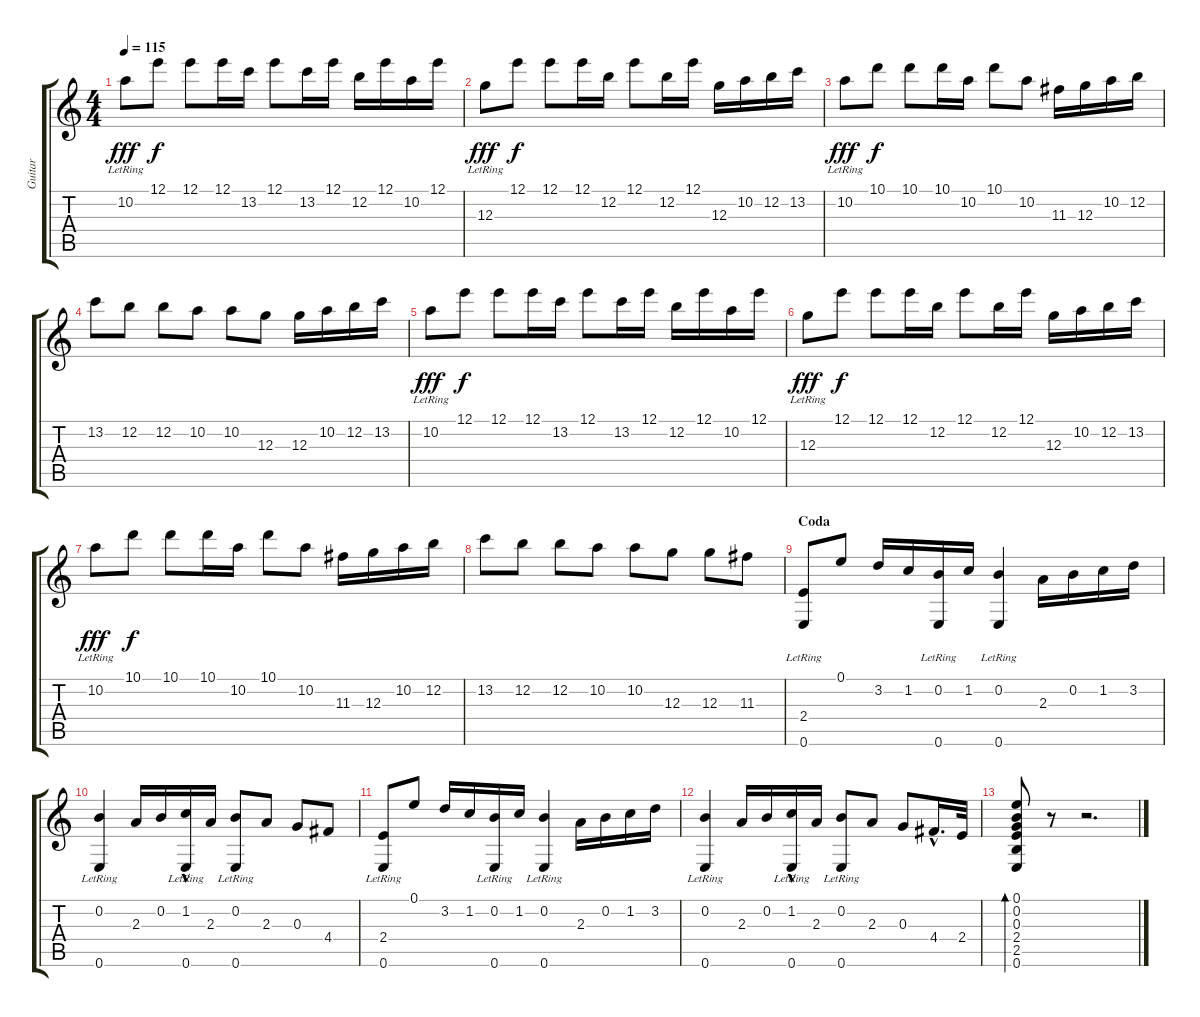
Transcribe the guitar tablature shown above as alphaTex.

\track ("Guitar" "Guitar") {instrument acousticguitarsteel}
\staff {score tabs}
\tuning (E4 B3 G3 D3 A2 E2) {hide}
\ts (4 4)
\tempo 115
\clef g2
\ks c
10.2{lr}.8{dy fff balance 2} 12.1.8{dy f} 12.1.8 12.1.16 13.2.16 12.1.8 13.2.16 12.1.16 12.2.16 12.1.16 10.2.16 12.1.16 |
12.3{lr}.8{dy fff balance 4} 12.1.8{dy f} 12.1.8 12.1.16 12.2.16 12.1.8 12.2.16 12.1.16 12.3.16 10.2.16 12.2.16 13.2.16 |
10.2{lr}.8{dy fff balance 6} 10.1.8{dy f} 10.1.8 10.1.16 10.2.16 10.1.8 10.2.8 11.3.16 12.3.16 10.2.16 12.2.16 |
13.2.8{balance 8} 12.2.8 12.2.8 10.2.8 10.2.8 12.3.8 12.3.16 10.2.16 12.2.16 13.2.16 |
10.2{lr}.8{dy fff balance 10} 12.1.8{dy f} 12.1.8 12.1.16 13.2.16 12.1.8 13.2.16 12.1.16 12.2.16 12.1.16 10.2.16 12.1.16 |
12.3{lr}.8{dy fff balance 12} 12.1.8{dy f} 12.1.8 12.1.16 12.2.16 12.1.8 12.2.16 12.1.16 12.3.16 10.2.16 12.2.16 13.2.16 |
10.2{lr}.8{dy fff balance 14} 10.1.8{dy f} 10.1.8 10.1.16 10.2.16 10.1.8 10.2.8 11.3.16 12.3.16 10.2.16 12.2.16 |
13.2.8{balance 16} 12.2.8 12.2.8 10.2.8 10.2.8 12.3.8 12.3.8 11.3.8 |
\section ("" "Coda")
(2.4 0.6{lr}).8{volume 11} 0.1.8 3.2.16 1.2.16 (0.2 0.6{lr}).16 1.2.16 (0.2 0.6{lr}).4 2.3.16 0.2.16 1.2.16 3.2.16 |
(0.2 0.6{lr}).4 2.3.16 0.2.16 (1.2{hac} 0.6{lr}).16 2.3.16 (0.2 0.6{lr}).8 2.3.8 0.3.8 4.4.8 |
(2.4 0.6{lr}).8 0.1.8 3.2.16 1.2.16 (0.2 0.6{lr}).16 1.2.16 (0.2 0.6{lr}).4 2.3.16 0.2.16 1.2.16 3.2.16 |
(0.2 0.6{lr}).4 2.3.16 0.2.16 (1.2{hac} 0.6{lr}).16 2.3.16 (0.2 0.6{lr}).8 2.3.8 0.3.8 4.4{hac}.16{d} 2.4.32 |
(0.1 0.2 0.3 2.4 2.5 0.6).8{bd 30} r.8 r.2{d}
